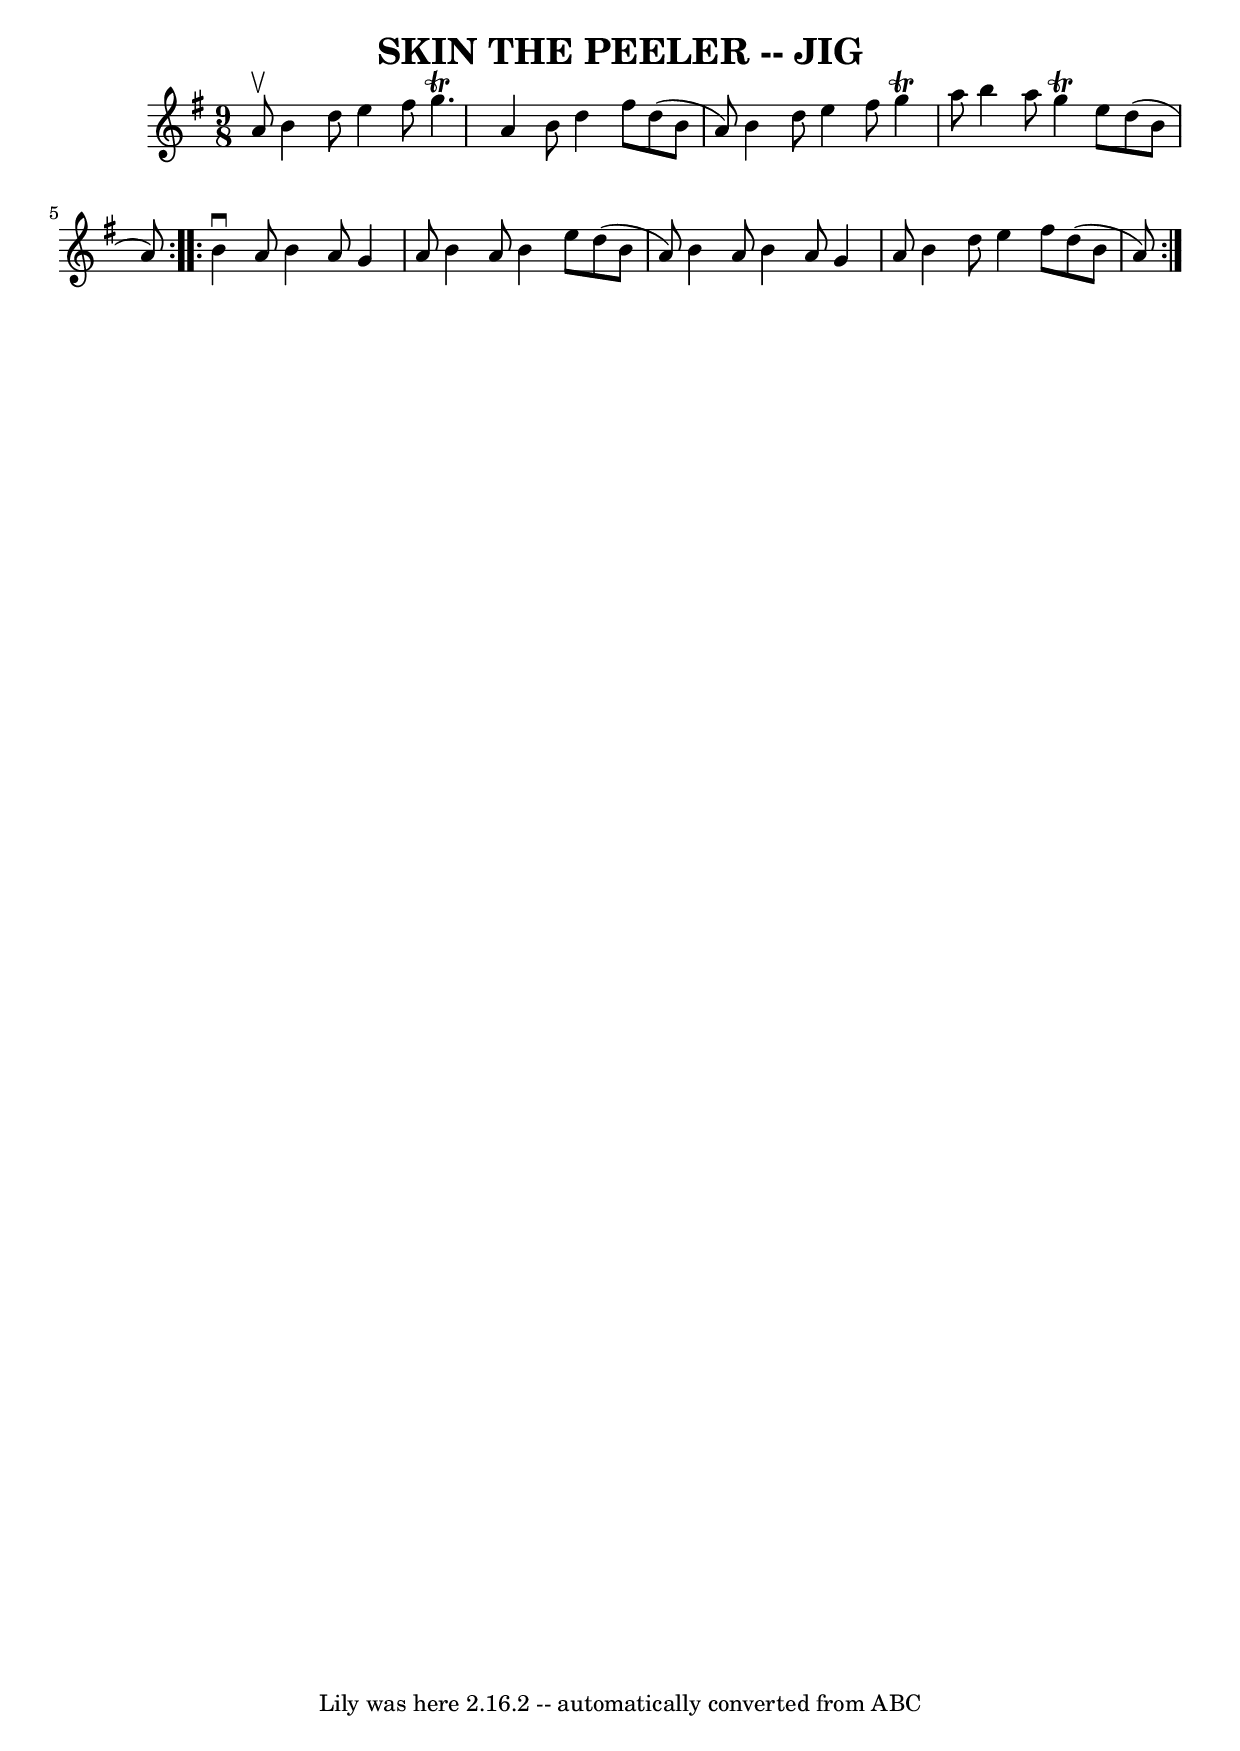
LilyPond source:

\version "2.16.2"
\include "Mammoth.ily"
\header {
  %% book = "Ryan's Mammoth Collection of Fiddle Tunes"
  crossRefNumber = "1"
  footnotes = ""
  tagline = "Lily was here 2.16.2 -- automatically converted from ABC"
  title = "SKIN THE PEELER -- JIG"

}
voicedefault =  {



  \repeat volta 2 {

    \time 9/8 
    \key g \major
    a'8^\upbow       |
    b'4 d''8 e''4    
    fis''8 g''4.^\trill   |
    a'4 b'8 d''4 fis''8 d''8 (
    b'8 a'8)   |
    b'4 d''8 e''4 fis''8 g''4^\trill   
    a''8    |
    b''4 a''8 g''4^\trill e''8 d''8 (b'8 a'8-)   |
    
  } 
  \repeat volta 2 {
    b'4^\downbow a'8 b'4 a'8    
    g'4 a'8    |
    b'4 a'8 b'4 e''8 d''8 (b'8 a'8)   
    |
    b'4 a'8 b'4 a'8 g'4 a'8    |
    b'4 d''8    
    e''4 fis''8 d''8 (b'8 a'8)   
  }   

}

\score{
  <<

    \context Staff="default"
    {
      \voicedefault 
      
    }

  >>
  \layout {
    
  }
  \midi {
  }

}
